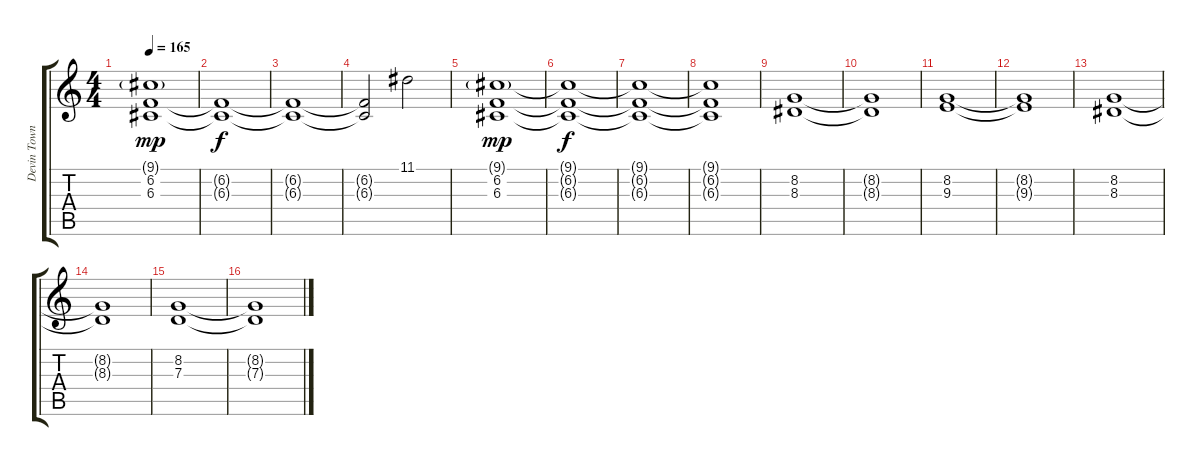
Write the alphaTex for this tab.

\track ("Devin Townsend (Synthetiser)" "Devin Town") {instrument stringensemble1}
\staff {score tabs}
\tuning (E4 B3 G3 D3 A2 E2) {hide}
\ts (4 4)
\tempo 165
\clef g2
\ks c
(9.1{g} 6.2 6.3).1{dy mp} |
(6.2{t} 6.3{t}).1{dy f} |
(6.2{t} 6.3{t}).1 |
(6.2{t} 6.3{t}).2 11.1.2 |
(9.1{g} 6.2 6.3).1{dy mp} |
(9.1{t} 6.2{t} 6.3{t}).1{dy f} |
(9.1{t} 6.2{t} 6.3{t}).1 |
(9.1{t} 6.2{t} 6.3{t}).1 |
(8.2 8.3).1 |
(8.2{t} 8.3{t}).1 |
(8.2 9.3).1 |
(8.2{t} 9.3{t}).1 |
(8.2 8.3).1 |
(8.2{t} 8.3{t}).1 |
(8.2 7.3).1 |
(8.2{t} 7.3{t}).1
